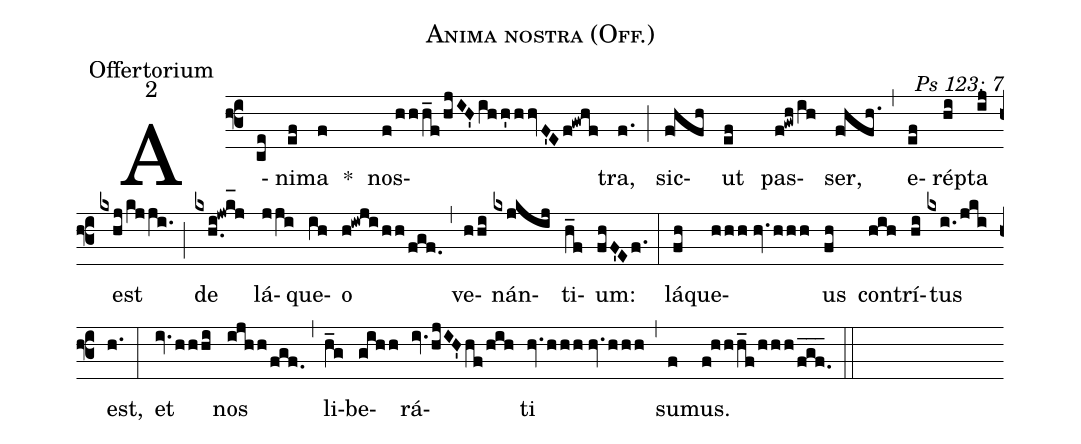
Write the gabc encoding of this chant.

name: Anima nostra (Off.);
office-part: Offertorium;
mode: 2;
commentary: Ps 123: 7;
%%
(f3) A(ce)ni(ef)ma(f) *() nos(f/hhh_f/hjIH'ihh'hhvF'Ef!gwhf)tra,(f.) (;) sic(f!hfh)ut(ef) pas(f!gwh/ih)ser,(f!hfh.) (,) e(ef)rép(hi)ta(ij) est(kxhj/kjji.) (;) de(kxh.i!jwk_[hl:1]j) lá(jji)que(ih)o(h!iwjihh/fgf.) (,) ve(hhi)nán(kxjkij)ti(h_f)um:(fhF'Ef.) (:)
lá(fh)que(hhh//hv.hhh)us(fh) con(hih)trí(hi)tus(kxi./jki) est,(h.) (:)
et(iv.hhhi) nos(ijhh/fgf.) (,) li(h_g)be(gihh)rá(iv.hjIH'hf/hih)ti(hv.hhh//hv.hhh) (,) su(f)mus.(f!hhh_f/hhh/f_g_f._) (::)
